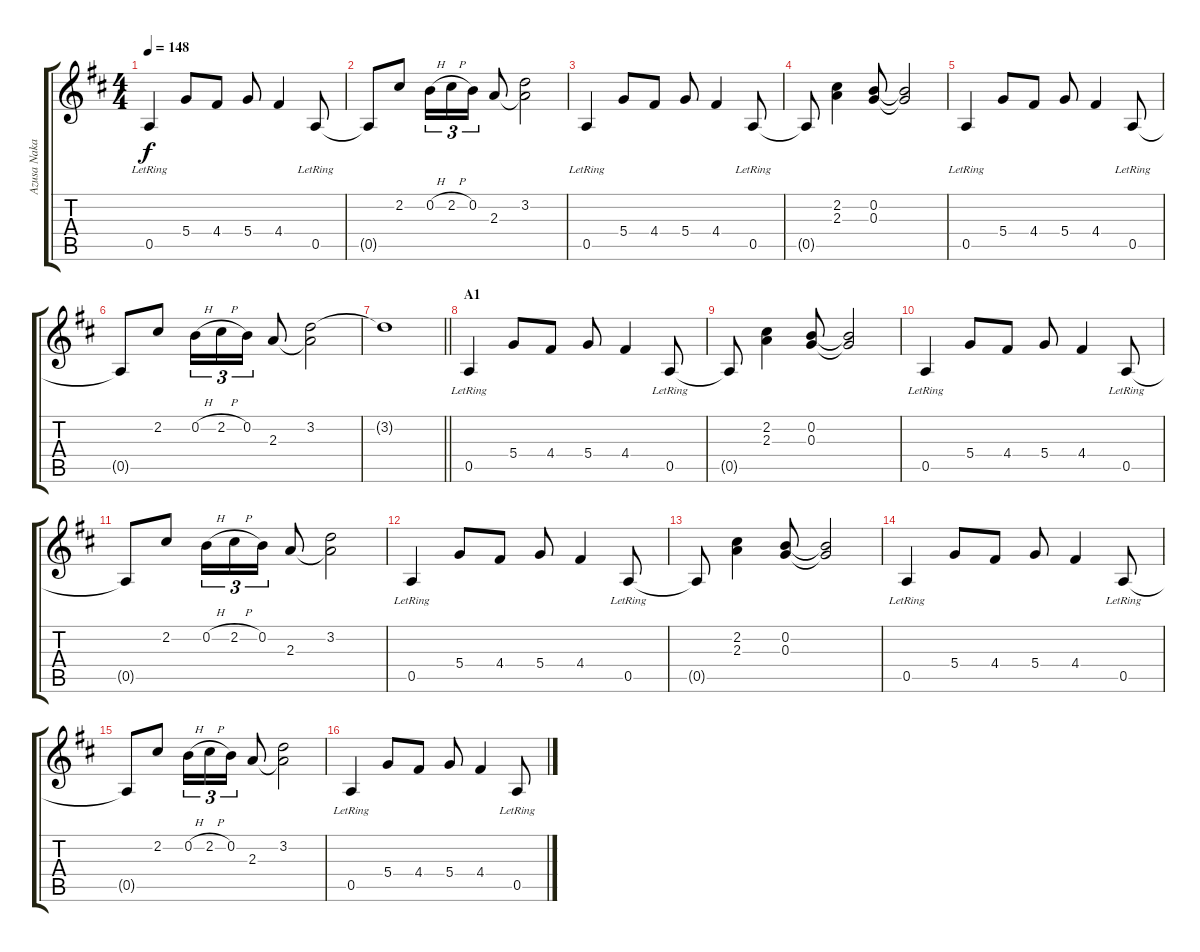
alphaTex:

\track ("Azusa Nakano" "Azusa Naka") {instrument overdrivenguitar}
\staff {score tabs}
\tuning (E4 B3 G3 D3 A2 E2) {hide}
\ts (4 4)
\tempo 148
\clef g2
\ks d
0.5{lr}.4{dy f} 5.4.8 4.4.8 5.4.8 4.4.4 0.5{lr}.8 |
0.5{t}.8 2.2.8 0.2{h}.16{tu (3 2)} 2.2{h}.16{tu (3 2)} 0.2.16{tu (3 2)} 2.3.8 (3.2 2.3{t}).2 |
0.5{lr}.4 5.4.8 4.4.8 5.4.8 4.4.4 0.5{lr}.8 |
0.5{t}.8 (2.2 2.3).4 (0.2 0.3).8 (0.2{t} 0.3{t}).2 |
0.5{lr}.4 5.4.8 4.4.8 5.4.8 4.4.4 0.5{lr}.8 |
0.5{t}.8 2.2.8 0.2{h}.16{tu (3 2)} 2.2{h}.16{tu (3 2)} 0.2.16{tu (3 2)} 2.3.8 (3.2 2.3{t}).2 |
\barLineRight lightlight
3.2{t}.1 |
\section ("" "A1")
0.5{lr}.4 5.4.8 4.4.8 5.4.8 4.4.4 0.5{lr}.8 |
0.5{t}.8 (2.2 2.3).4 (0.2 0.3).8 (0.2{t} 0.3{t}).2 |
0.5{lr}.4 5.4.8 4.4.8 5.4.8 4.4.4 0.5{lr}.8 |
0.5{t}.8 2.2.8 0.2{h}.16{tu (3 2)} 2.2{h}.16{tu (3 2)} 0.2.16{tu (3 2)} 2.3.8 (3.2 2.3{t}).2 |
0.5{lr}.4 5.4.8 4.4.8 5.4.8 4.4.4 0.5{lr}.8 |
0.5{t}.8 (2.2 2.3).4 (0.2 0.3).8 (0.2{t} 0.3{t}).2 |
0.5{lr}.4 5.4.8 4.4.8 5.4.8 4.4.4 0.5{lr}.8 |
0.5{t}.8 2.2.8 0.2{h}.16{tu (3 2)} 2.2{h}.16{tu (3 2)} 0.2.16{tu (3 2)} 2.3.8 (3.2 2.3{t}).2 |
0.5{lr}.4 5.4.8 4.4.8 5.4.8 4.4.4 0.5{lr}.8
